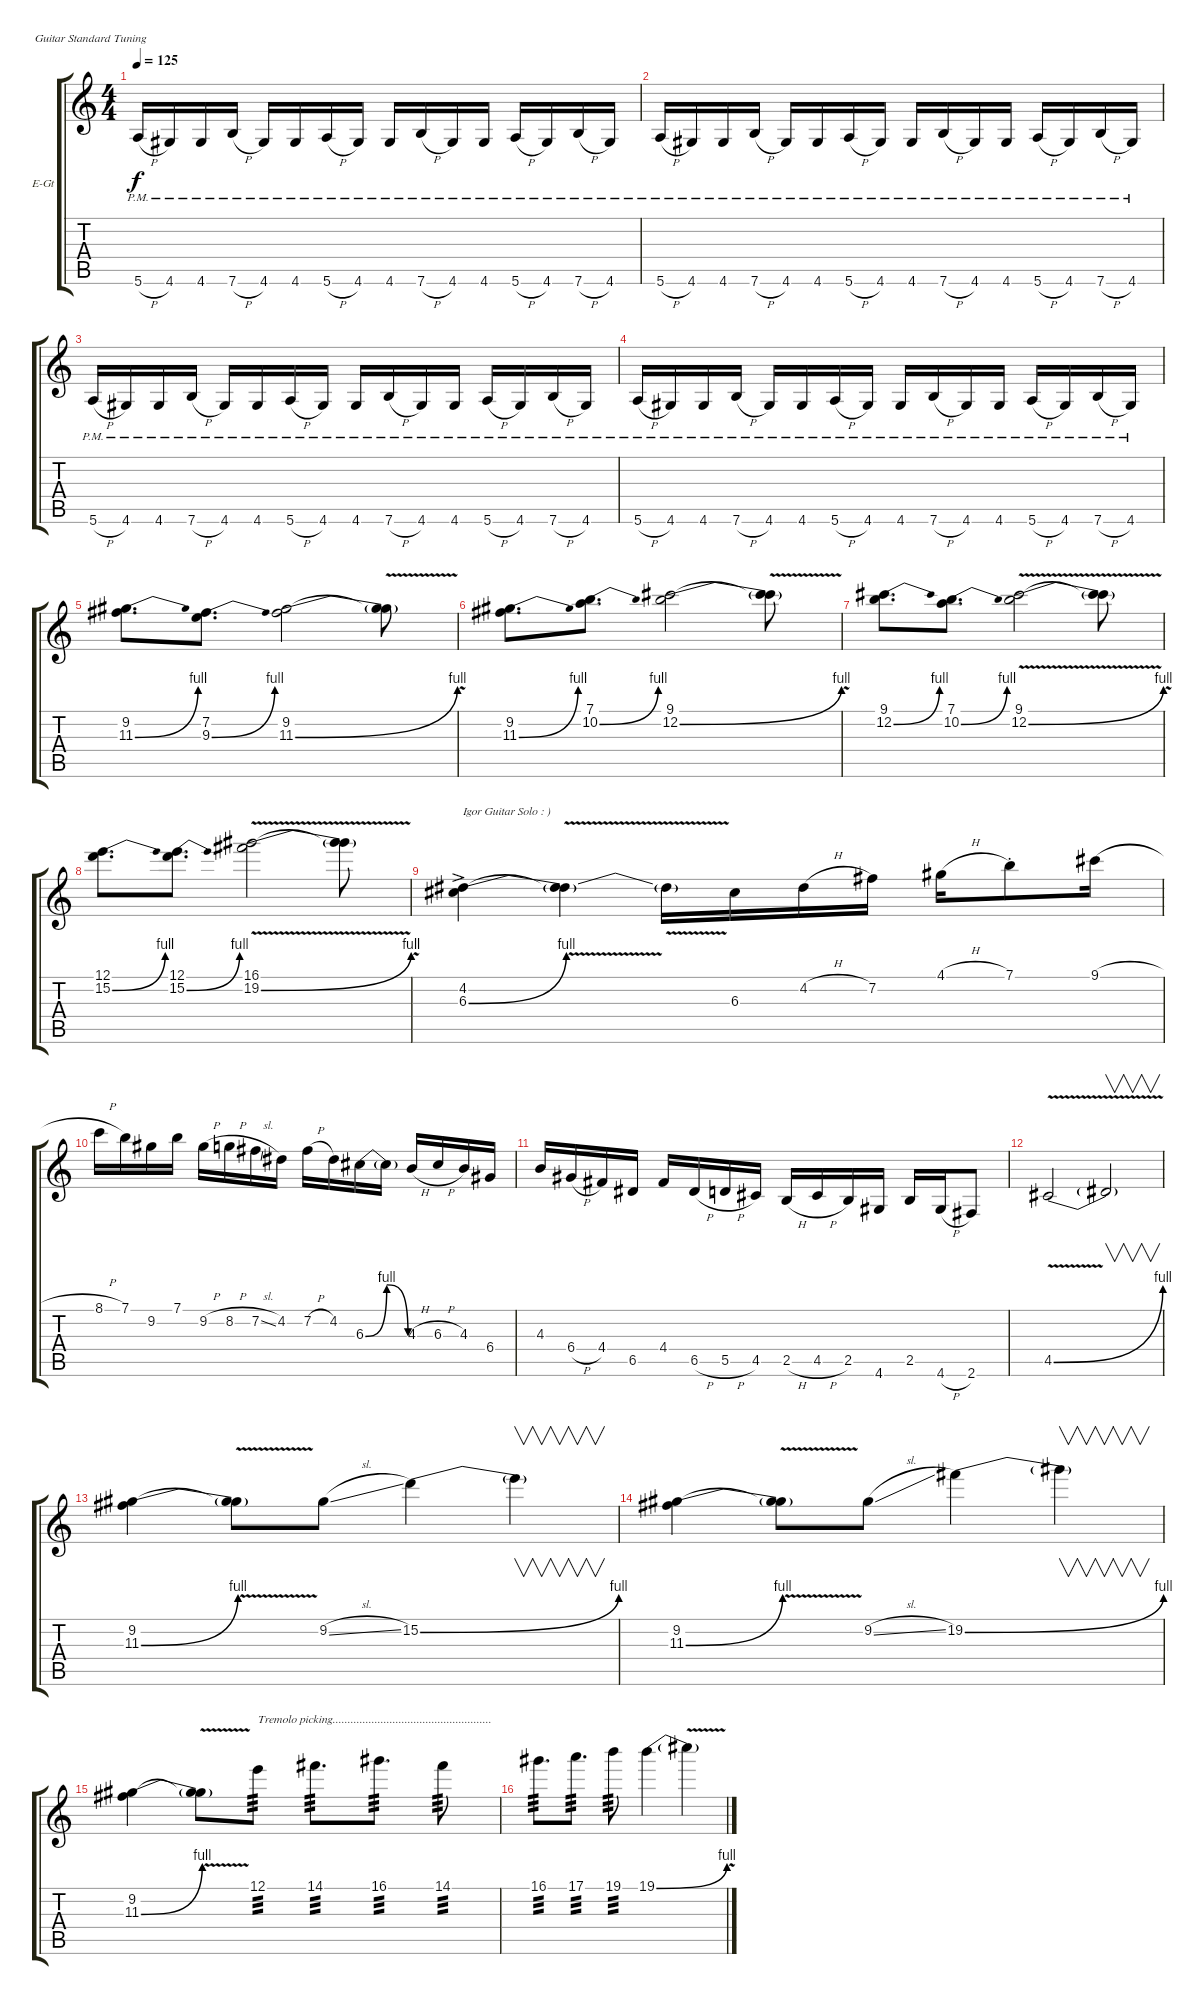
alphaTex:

\defaultSystemsLayout 4
\bracketExtendMode groupsimilarinstruments
\firstSystemTrackNameOrientation horizontal
\otherSystemsTrackNameOrientation horizontal
\track ("Igor Gianola" "E-Gt") {instrument distortionguitar}
\staff {score tabs}
\tuning (E4 B3 G3 D3 A2 E2)
\ts (4 4)
\tempo 125
\clef g2
\ks c
5.6{h pm}.16{dy f} 4.6{pm}.16 4.6{pm}.16 7.6{h pm}.16 4.6{pm}.16 4.6{pm}.16 5.6{h pm}.16 4.6{pm}.16 4.6{pm}.16 7.6{h pm}.16 4.6{pm}.16 4.6{pm}.16 5.6{h pm}.16 4.6{pm}.16 7.6{h pm}.16 4.6{pm}.16 |
5.6{h pm}.16 4.6{pm}.16 4.6{pm}.16 7.6{h pm}.16 4.6{pm}.16 4.6{pm}.16 5.6{h pm}.16 4.6{pm}.16 4.6{pm}.16 7.6{h pm}.16 4.6{pm}.16 4.6{pm}.16 5.6{h pm}.16 4.6{pm}.16 7.6{h pm}.16 4.6{pm}.16 |
5.6{h pm}.16 4.6{pm}.16 4.6{pm}.16 7.6{h pm}.16 4.6{pm}.16 4.6{pm}.16 5.6{h pm}.16 4.6{pm}.16 4.6{pm}.16 7.6{h pm}.16 4.6{pm}.16 4.6{pm}.16 5.6{h pm}.16 4.6{pm}.16 7.6{h pm}.16 4.6{pm}.16 |
5.6{h pm}.16 4.6{pm}.16 4.6{pm}.16 7.6{h pm}.16 4.6{pm}.16 4.6{pm}.16 5.6{h pm}.16 4.6{pm}.16 4.6{pm}.16 7.6{h pm}.16 4.6{pm}.16 4.6{pm}.16 5.6{h pm}.16 4.6{pm}.16 7.6{h pm}.16 4.6{pm}.16 |
(9.2 11.3{be (bend 0 0 15 4)}).8{d} (7.2 9.3{be (bend 0 0 15 4)}).8{d} (9.2 11.3{be (bend 0 0 15 4)}).2 (11.3{v t} 9.2{t}).8 |
(9.2 11.3{be (bend 0 0 15 4)}).8{d} (7.1 10.2{be (bend 0 0 15 4)}).8{d} (12.2{be (bend 0 0 15 4)} 9.1).2 (9.1{t} 12.2{v t}).8 |
(9.1 12.2{be (bend 0 0 15 4)}).8{d} (7.1 10.2{be (bend 0 0 15 4)}).8{d} (9.1 12.2{be (bend 0 0 15 4) v}).2 (12.2{v t} 9.1{v t}).8 |
(12.1 15.2{be (bend 0 0 15 4)}).8{d} (12.1 15.2{be (bend 0 0 15 4)}).8{d} (16.1 19.2{be (bend 0 0 15 4) v}).2 (19.2{v t} 16.1{v t}).8 |
(4.2{ac} 6.3{be (bend 0 0 59.4 4) ac}).4{txt "Igor Guitar Solo : )"} (6.3{v t} 4.2{t}).4 6.3{t}.16 6.3.16 4.2{h}.16 7.2.16 4.1{h}.16 7.1{st}.8 9.1{h}.16 |
8.1{h}.16 7.1.16 9.2.16 7.1.16 9.2{h}.16 8.2{h}.16 7.2{sl}.16 4.2.16 7.2{h}.16 4.2.16 6.3{be (bendrelease 0 0 10.2 4 20.4 4 30 0)}.16 6.3{t}.16 4.3{h}.16 6.3{h}.16 4.3.16 6.4.16 |
4.3.16 6.4{h}.16 4.4.16 6.5.16 4.4.16 6.5{h}.16 5.5{h}.16 4.5.16 2.5{h}.16 4.5{h}.16 2.5.16 4.6.16 2.5.16 4.6{h}.16 2.6.8 |
4.5{be (bend 0 0 29.4 4) v}.2 4.5{t}.2{v} |
(9.2 11.3{be (bend 0 0 30.599999999999998 4)}).4 (11.3{v t} 9.2{t}).8 9.2{sl}.8 15.2{be (bend 0 0 30.599999999999998 4)}.4 15.2{t}.4{v} |
(9.2 11.3{be (bend 0 0 30.599999999999998 4)}).4 (11.3{v t} 9.2{t}).8 9.2{sl}.8 19.2{be (bend 0 0 31.2 4)}.4 19.2{t}.4{v} |
(9.2 11.3{be (bend 0 0 30.599999999999998 4)}).4 (11.3{v t} 9.2{t}).8 12.1.8{txt "Tremolo picking....................................................." tp 3} 14.1.8{d tp 3} 16.1.8{d tp 3} 14.1.8{tp 3} |
16.1.8{d tp 3} 17.1.8{d tp 3} 19.1.8{tp 3} 19.1{be (bend 0 0 15 4)}.4 19.1{v t}.4
